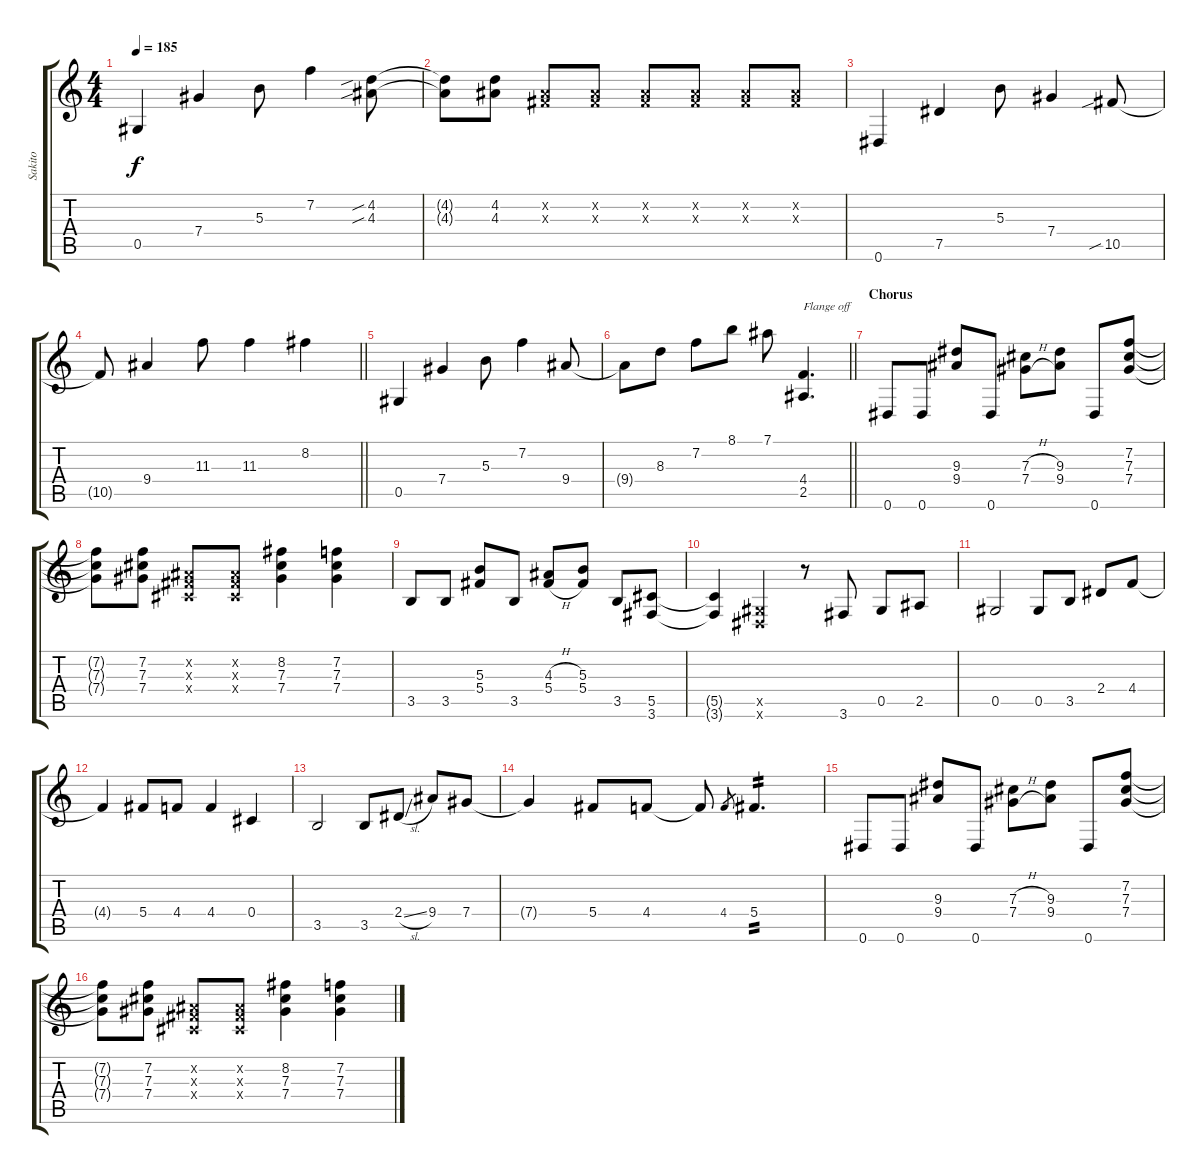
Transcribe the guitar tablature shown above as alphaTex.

\track ("Sakito" "Sakito") {instrument overdrivenguitar}
\staff {score tabs}
\tuning (Eb4 Bb3 Gb3 Db3 Ab2 Eb2) {hide}
\ts (4 4)
\tempo 185
\clef g2
\ks c
0.5.4{dy f} 7.4.4 5.3.8 7.2.4 (4.2{sib} 4.3{sib}).8 |
(4.2{t} 4.3{t}).8 (4.2 4.3).8 (0.2{x} 0.3{x}).8 (0.2{x} 0.3{x}).8 (0.2{x} 0.3{x}).8 (0.2{x} 0.3{x}).8 (0.2{x} 0.3{x}).8 (0.2{x} 0.3{x}).8 |
0.6.4 7.5.4 5.3.8 7.4.4 10.5{sib}.8 |
\barLineRight lightlight
10.5{t}.8 9.4.4 11.3.8 11.3.4 8.2.4 |
0.5.4 7.4.4 5.3.8 7.2.4 9.4.8 |
\barLineRight lightlight
9.4{t}.8 8.3.8 7.2.8 8.1.8 7.1.8 (4.4 2.5).4{d txt "Flange off"} |
\section ("" "Chorus")
0.6.8 0.6.8 (9.3 9.4).8 0.6.8 (7.3{h} 7.4{h}).8 (9.3 9.4).8 0.6.8 (7.2 7.3 7.4).8 |
(7.2{t} 7.3{t} 7.4{t}).8 (7.2 7.3 7.4).8 (0.2{x} 0.3{x} 0.4{x}).8 (0.2{x} 0.3{x} 0.4{x}).8 (8.2 7.3 7.4).4 (7.2 7.3 7.4).4 |
3.5.8 3.5.8 (5.3 5.4).8 3.5.8 (4.3{h} 5.4{h}).8 (5.3 5.4).8 3.5.8 (5.5 3.6).8 |
(5.5{t} 3.6{t}).4 (0.5{x} 0.6{x}).4 r.8 3.6.8 0.5.8 2.5.8 |
0.5.2 0.5.8 3.5.8 2.4.8 4.4.8 |
4.4{t}.4 5.4.8 4.4.8 4.4.4 0.4.4 |
3.5.2 3.5.8 2.4{sl}.8 9.4.8 7.4.8 |
7.4{t}.4 5.4.8 4.4.8 4.4{t}.8 4.4.8{gr} 5.4.4{d tp 2} |
0.6.8 0.6.8 (9.3 9.4).8 0.6.8 (7.3{h} 7.4{h}).8 (9.3 9.4).8 0.6.8 (7.2 7.3 7.4).8 |
(7.2{t} 7.3{t} 7.4{t}).8 (7.2 7.3 7.4).8 (0.2{x} 0.3{x} 0.4{x}).8 (0.2{x} 0.3{x} 0.4{x}).8 (8.2 7.3 7.4).4 (7.2 7.3 7.4).4
